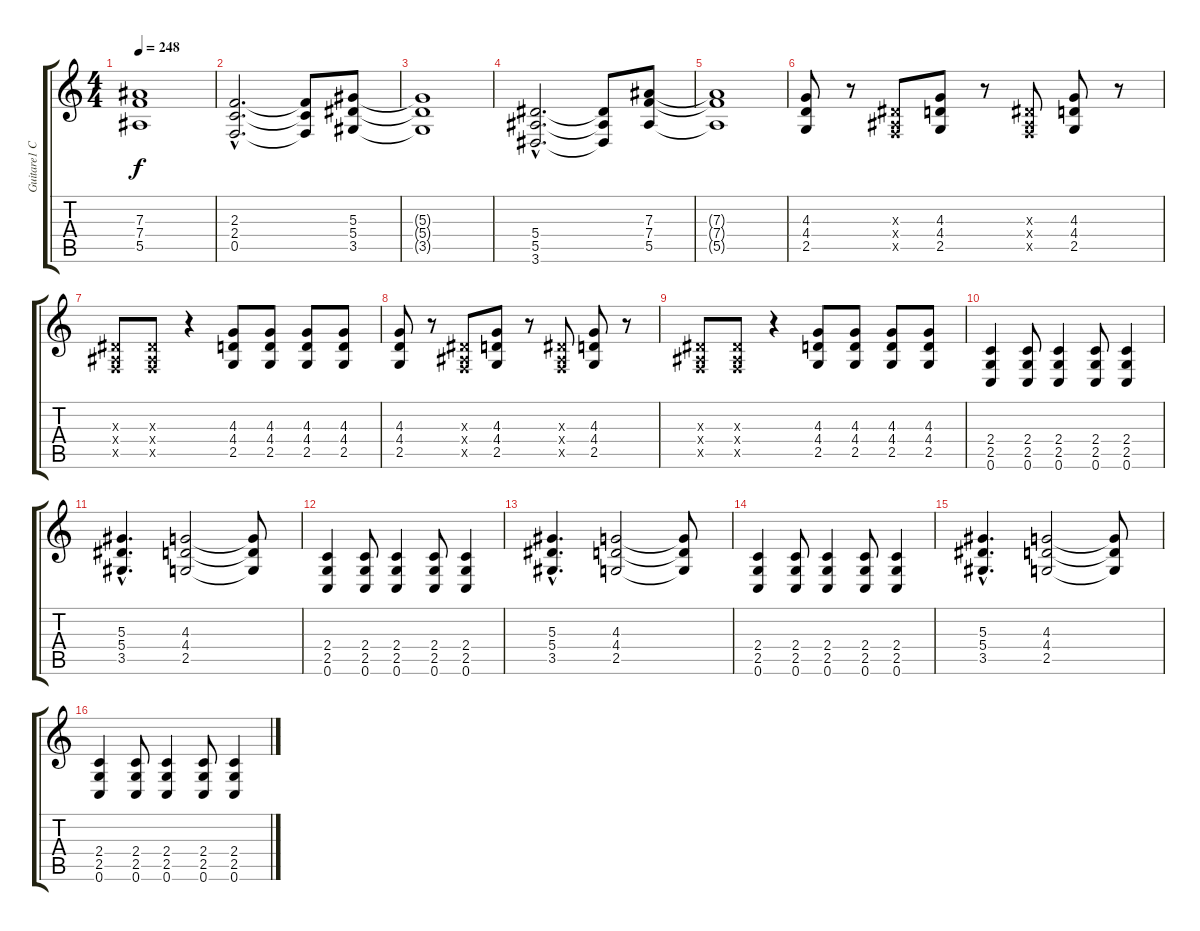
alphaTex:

\track ("Guitare1 C 61-62 a voir" "Guitare1 C") {instrument overdrivenguitar}
\staff {score tabs}
\tuning (C4 G3 Eb3 Bb2 F2 C2) {hide}
\ts (4 4)
\tempo 248
\clef g2
\ks c
(7.3{t} 7.4{t} 5.5{t}).1{dy f} |
(2.3{hac} 2.4{hac} 0.5{hac}).2{d} (2.3{t} 2.4{t} 0.5{t}).8 (5.3 5.4 3.5).8 |
(5.3{t} 5.4{t} 3.5{t}).1 |
(5.4{hac} 5.5{hac} 3.6{hac}).2{d} (5.4{t} 5.5{t} 3.6{t}).8 (7.3 7.4 5.5).8 |
(7.3{t} 7.4{t} 5.5{t}).1 |
(4.3 4.4 2.5).8 r.8 (0.3{x} 0.4{x} 0.5{x}).8 (4.3 4.4 2.5).8 r.8 (0.3{x} 0.4{x} 0.5{x}).8 (4.3 4.4 2.5).8 r.8 |
(0.3{x} 0.4{x} 0.5{x}).8 (0.3{x} 0.4{x} 0.5{x}).8 r.4 (4.3 4.4 2.5).8 (4.3 4.4 2.5).8 (4.3 4.4 2.5).8 (4.3 4.4 2.5).8 |
(4.3 4.4 2.5).8 r.8 (0.3{x} 0.4{x} 0.5{x}).8 (4.3 4.4 2.5).8 r.8 (0.3{x} 0.4{x} 0.5{x}).8 (4.3 4.4 2.5).8 r.8 |
(0.3{x} 0.4{x} 0.5{x}).8 (0.3{x} 0.4{x} 0.5{x}).8 r.4 (4.3 4.4 2.5).8 (4.3 4.4 2.5).8 (4.3 4.4 2.5).8 (4.3 4.4 2.5).8 |
(2.4 2.5 0.6).4 (2.4 2.5 0.6).8 (2.4 2.5 0.6).4 (2.4 2.5 0.6).8 (2.4 2.5 0.6).4 |
(5.3{hac} 5.4{hac} 3.5{hac}).4{d} (4.3 4.4 2.5).2 (4.3{t} 4.4{t} 2.5{t}).8 |
(2.4 2.5 0.6).4 (2.4 2.5 0.6).8 (2.4 2.5 0.6).4 (2.4 2.5 0.6).8 (2.4 2.5 0.6).4 |
(5.3{hac} 5.4{hac} 3.5{hac}).4{d} (4.3 4.4 2.5).2 (4.3{t} 4.4{t} 2.5{t}).8 |
(2.4 2.5 0.6).4 (2.4 2.5 0.6).8 (2.4 2.5 0.6).4 (2.4 2.5 0.6).8 (2.4 2.5 0.6).4 |
(5.3{hac} 5.4{hac} 3.5{hac}).4{d} (4.3 4.4 2.5).2 (4.3{t} 4.4{t} 2.5{t}).8 |
(2.4 2.5 0.6).4 (2.4 2.5 0.6).8 (2.4 2.5 0.6).4 (2.4 2.5 0.6).8 (2.4 2.5 0.6).4
